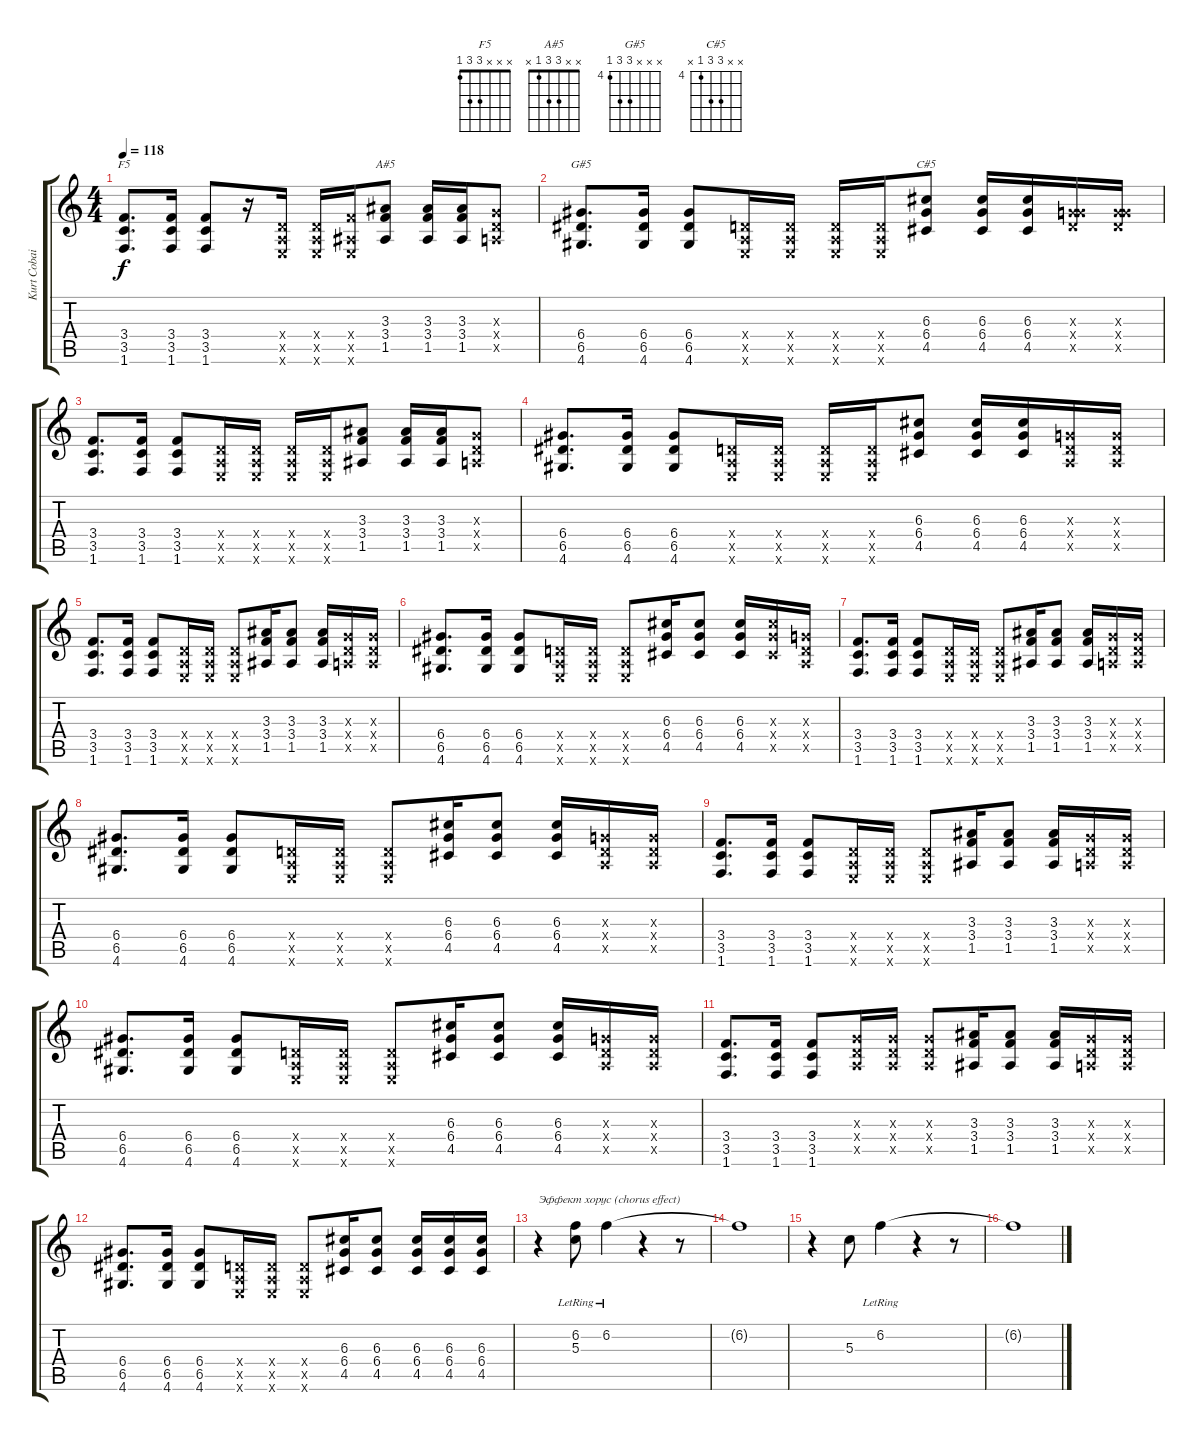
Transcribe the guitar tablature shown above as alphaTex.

\track ("Kurt Cobain" "Kurt Cobai") {instrument electricguitarclean}
\staff {score tabs}
\tuning (E4 B3 G3 D3 A2 E2) {hide}
\chord ("F5" x x x 3 3 1)
\chord ("A#5" x x 3 3 1 x)
\chord ("G#5" x x x 6 6 4) {firstfret 4}
\chord ("C#5" x x 6 6 4 x) {firstfret 4}
\ts (4 4)
\tempo 118
\clef g2
\ks c
(3.4 3.5 1.6).8{d ch "F5" dy f instrument electricguitarclean} (3.4 3.5 1.6).16 (3.4 3.5 1.6).8 r.16 (0.4{x} 0.5{x} 0.6{x}).16 (0.4{x} 0.5{x} 0.6{x}).16 (3.4{x} 1.5{x} 0.6{x}).16 (3.3 3.4 1.5).8{ch "A#5"} (3.3 3.4 1.5).16 (3.3 3.4 1.5).16 (0.3{x} 0.4{x} 0.5{x}).8 |
(6.4 6.5 4.6).8{d ch "G#5"} (6.4 6.5 4.6).16 (6.4 6.5 4.6).8 (0.4{x} 0.5{x} 0.6{x}).16 (0.4{x} 0.5{x} 0.6{x}).16 (0.4{x} 0.5{x} 0.6{x}).16 (0.4{x} 0.5{x} 0.6{x}).16 (6.3 6.4 4.5).8{ch "C#5"} (6.3 6.4 4.5).16 (6.3 6.4 4.5).16 (0.3{x} 5.4{x} 5.5{x}).16 (0.3{x} 5.4{x} 5.5{x}).16 |
(3.4 3.5 1.6).8{d} (3.4 3.5 1.6).16 (3.4 3.5 1.6).8 (0.4{x} 0.5{x} 0.6{x}).16 (0.4{x} 0.5{x} 0.6{x}).16 (0.4{x} 0.5{x} 0.6{x}).16 (0.4{x} 0.5{x} 0.6{x}).16 (3.3 3.4 1.5).8 (3.3 3.4 1.5).16 (3.3 3.4 1.5).16 (0.3{x} 0.4{x} 0.5{x}).8 |
(6.4 6.5 4.6).8{d} (6.4 6.5 4.6).16 (6.4 6.5 4.6).8 (0.4{x} 0.5{x} 0.6{x}).16 (0.4{x} 0.5{x} 0.6{x}).16 (0.4{x} 0.5{x} 0.6{x}).16 (0.4{x} 0.5{x} 0.6{x}).16 (6.3 6.4 4.5).8{instrument distortionguitar} (6.3 6.4 4.5).16 (6.3 6.4 4.5).16 (0.3{x} 0.4{x} 0.5{x}).16 (0.3{x} 0.4{x} 0.5{x}).16 |
(3.4 3.5 1.6).8{d} (3.4 3.5 1.6).16 (3.4 3.5 1.6).8 (0.4{x} 0.5{x} 0.6{x}).16 (0.4{x} 0.5{x} 0.6{x}).16 (0.4{x} 0.5{x} 0.6{x}).8 (3.3 3.4 1.5).16 (3.3 3.4 1.5).8 (3.3 3.4 1.5).16 (0.3{x} 0.4{x} 0.5{x}).16 (0.3{x} 0.4{x} 0.5{x}).16 |
(6.4 6.5 4.6).8{d} (6.4 6.5 4.6).16 (6.4 6.5 4.6).8 (0.4{x} 0.5{x} 0.6{x}).16 (0.4{x} 0.5{x} 0.6{x}).16 (0.4{x} 0.5{x} 0.6{x}).8 (6.3 6.4 4.5).16 (6.3 6.4 4.5).8 (6.3 6.4 4.5).16 (6.3{x} 6.4{x} 4.5{x}).16 (0.3{x} 0.4{x} 0.5{x}).16 |
(3.4 3.5 1.6).8{d} (3.4 3.5 1.6).16 (3.4 3.5 1.6).8 (0.4{x} 0.5{x} 0.6{x}).16 (0.4{x} 0.5{x} 0.6{x}).16 (0.4{x} 0.5{x} 0.6{x}).8 (3.3 3.4 1.5).16 (3.3 3.4 1.5).8 (3.3 3.4 1.5).16 (0.3{x} 0.4{x} 0.5{x}).16 (0.3{x} 0.4{x} 0.5{x}).16 |
(6.4 6.5 4.6).8{d} (6.4 6.5 4.6).16 (6.4 6.5 4.6).8 (0.4{x} 0.5{x} 0.6{x}).16 (0.4{x} 0.5{x} 0.6{x}).16 (0.4{x} 0.5{x} 0.6{x}).8 (6.3 6.4 4.5).16 (6.3 6.4 4.5).8 (6.3 6.4 4.5).16 (0.3{x} 0.4{x} 0.5{x}).16 (0.3{x} 0.4{x} 0.5{x}).16 |
(3.4 3.5 1.6).8{d} (3.4 3.5 1.6).16 (3.4 3.5 1.6).8 (0.4{x} 0.5{x} 0.6{x}).16 (0.4{x} 0.5{x} 0.6{x}).16 (0.4{x} 0.5{x} 0.6{x}).8 (3.3 3.4 1.5).16 (3.3 3.4 1.5).8 (3.3 3.4 1.5).16 (0.3{x} 0.4{x} 0.5{x}).16 (0.3{x} 0.4{x} 0.5{x}).16 |
(6.4 6.5 4.6).8{d} (6.4 6.5 4.6).16 (6.4 6.5 4.6).8 (0.4{x} 0.5{x} 0.6{x}).16 (0.4{x} 0.5{x} 0.6{x}).16 (0.4{x} 0.5{x} 0.6{x}).8 (6.3 6.4 4.5).16 (6.3 6.4 4.5).8 (6.3 6.4 4.5).16 (0.3{x} 0.4{x} 0.5{x}).16 (0.3{x} 0.4{x} 0.5{x}).16 |
(3.4 3.5 1.6).8{d} (3.4 3.5 1.6).16 (3.4 3.5 1.6).8 (0.3{x} 0.4{x} 0.5{x}).16 (0.3{x} 0.4{x} 0.5{x}).16 (0.3{x} 0.4{x} 0.5{x}).8 (3.3 3.4 1.5).16 (3.3 3.4 1.5).8 (3.3 3.4 1.5).16 (0.3{x} 0.4{x} 0.5{x}).16 (0.3{x} 0.4{x} 0.5{x}).16 |
(6.4 6.5 4.6).8{d} (6.4 6.5 4.6).16 (6.4 6.5 4.6).8 (0.4{x} 0.5{x} 0.6{x}).16 (0.4{x} 0.5{x} 0.6{x}).16 (0.4{x} 0.5{x} 0.6{x}).8 (6.3 6.4 4.5).16 (6.3 6.4 4.5).8 (6.3 6.4 4.5).16 (6.3 6.4 4.5).16 (6.3 6.4 4.5).16 |
r.4{txt "Эффект хорус (chorus effect)"} (6.2{lr} 5.3).8{instrument electricguitarclean} 6.2{lr}.4 r.4 r.8 |
6.2{t}.1 |
r.4 5.3.8 6.2{lr}.4 r.4 r.8 |
6.2{t}.1
